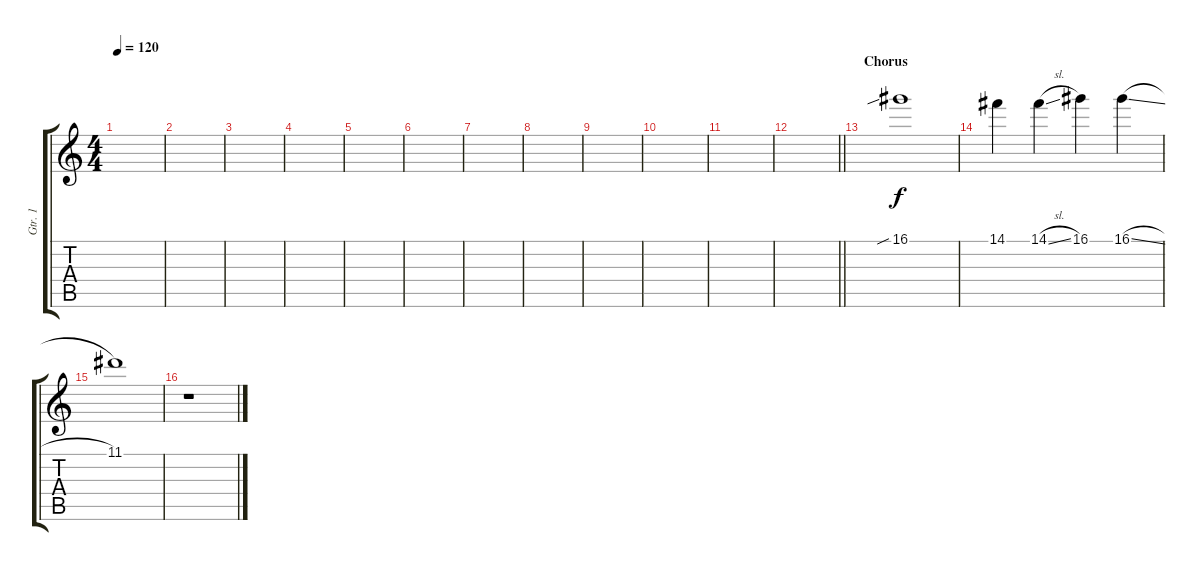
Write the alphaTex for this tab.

\track ("Gtr. 1" "Gtr. 1") {instrument electricguitarclean}
\staff {score tabs}
\tuning (E4 B3 G3 D3 A2 E2) {hide}
\ts (4 4)
\tempo 120
\clef g2
\ks c
|
|
|
|
|
|
|
|
|
|
|
\barLineRight lightlight
|
\section ("" "Chorus")
16.1{sib}.1 |
14.1.4 14.1{sl}.4 16.1.4 16.1{sl}.4 |
11.1.1 |
r.1
